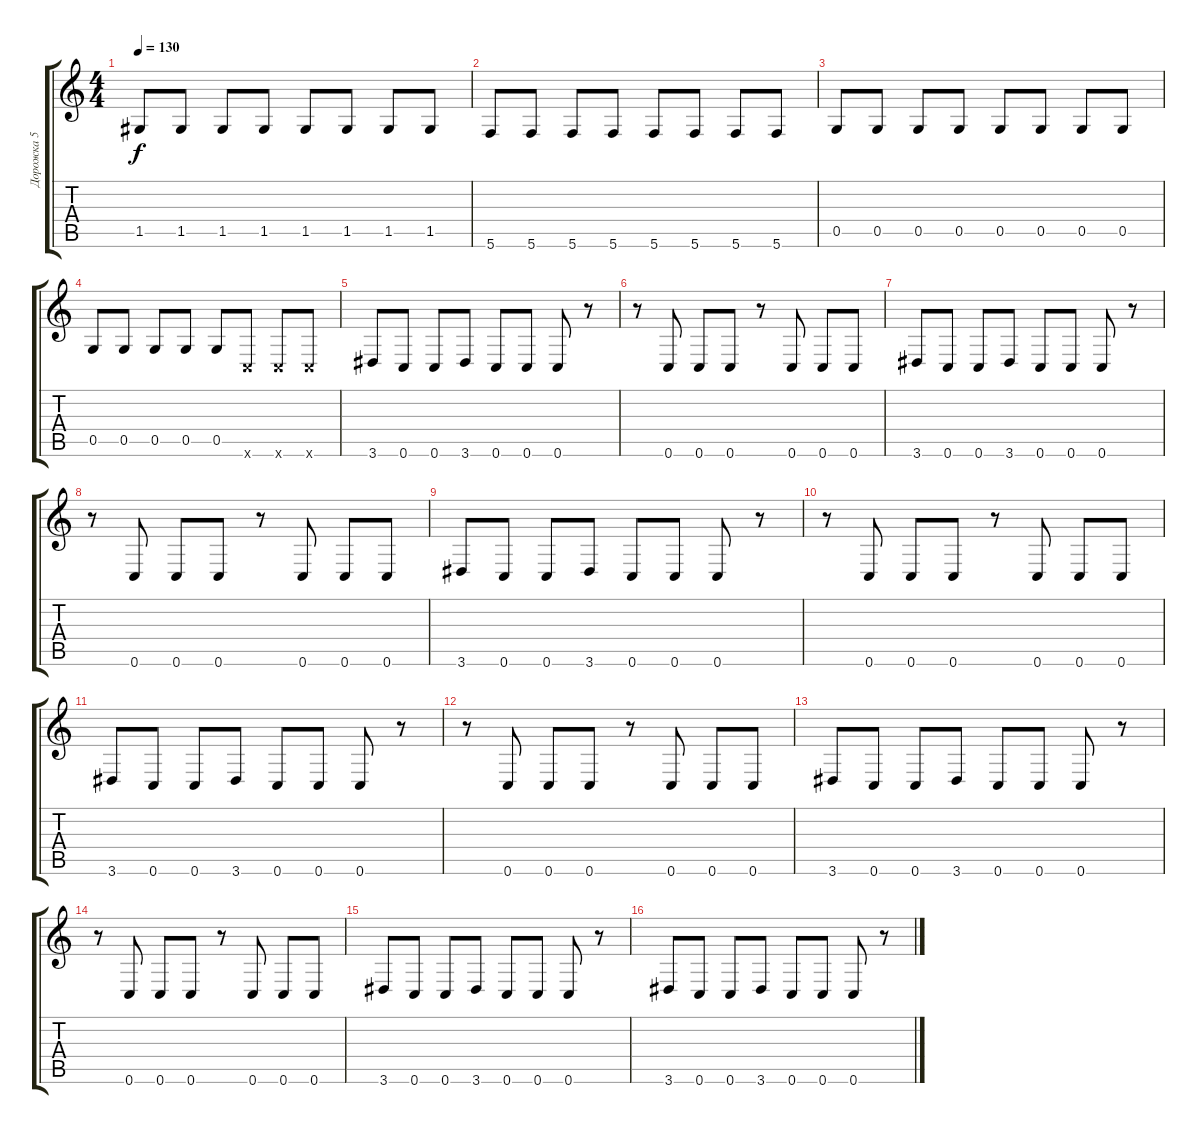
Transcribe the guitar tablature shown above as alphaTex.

\track ("Дорожка 5" "Дорожка 5") {instrument electricbassfinger}
\staff {score tabs}
\tuning (D4 A3 F3 C3 G2 C2) {hide}
\ts (4 4)
\tempo 130
\clef g2
\ks c
1.5.8{dy f} 1.5.8 1.5.8 1.5.8 1.5.8 1.5.8 1.5.8 1.5.8 |
5.6.8 5.6.8 5.6.8 5.6.8 5.6.8 5.6.8 5.6.8 5.6.8 |
0.5.8 0.5.8 0.5.8 0.5.8 0.5.8 0.5.8 0.5.8 0.5.8 |
0.5.8 0.5.8 0.5.8 0.5.8 0.5.8 0.6{x}.8 0.6{x}.8 0.6{x}.8 |
3.6.8 0.6.8 0.6.8 3.6.8 0.6.8 0.6.8 0.6.8 r.8 |
r.8 0.6.8 0.6.8 0.6.8 r.8 0.6.8 0.6.8 0.6.8 |
3.6.8 0.6.8 0.6.8 3.6.8 0.6.8 0.6.8 0.6.8 r.8 |
r.8 0.6.8 0.6.8 0.6.8 r.8 0.6.8 0.6.8 0.6.8 |
3.6.8 0.6.8 0.6.8 3.6.8 0.6.8 0.6.8 0.6.8 r.8 |
r.8 0.6.8 0.6.8 0.6.8 r.8 0.6.8 0.6.8 0.6.8 |
3.6.8 0.6.8 0.6.8 3.6.8 0.6.8 0.6.8 0.6.8 r.8 |
r.8 0.6.8 0.6.8 0.6.8 r.8 0.6.8 0.6.8 0.6.8 |
3.6.8 0.6.8 0.6.8 3.6.8 0.6.8 0.6.8 0.6.8 r.8 |
r.8 0.6.8 0.6.8 0.6.8 r.8 0.6.8 0.6.8 0.6.8 |
3.6.8 0.6.8 0.6.8 3.6.8 0.6.8 0.6.8 0.6.8 r.8 |
3.6.8 0.6.8 0.6.8 3.6.8 0.6.8 0.6.8 0.6.8 r.8
